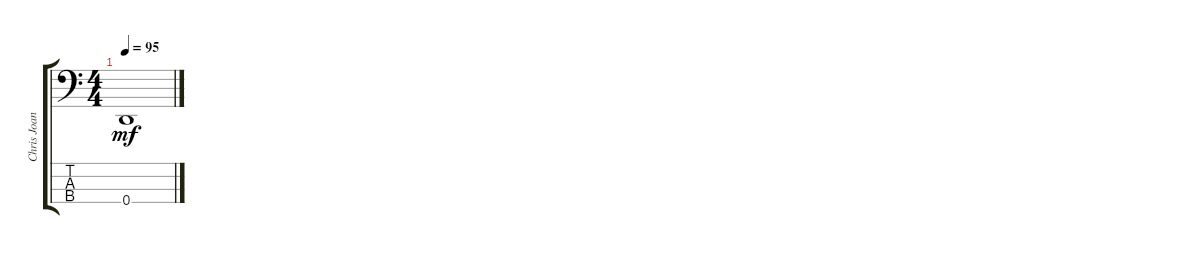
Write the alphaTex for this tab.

\track ("Chris Joannou (Basse)" "Chris Joan") {instrument electricbasspick}
\staff {score tabs}
\tuning (G2 D2 A1 D1) {hide}
\ts (4 4)
\tempo 95
\clef f4
\ks c
0.4.1{dy mf}
